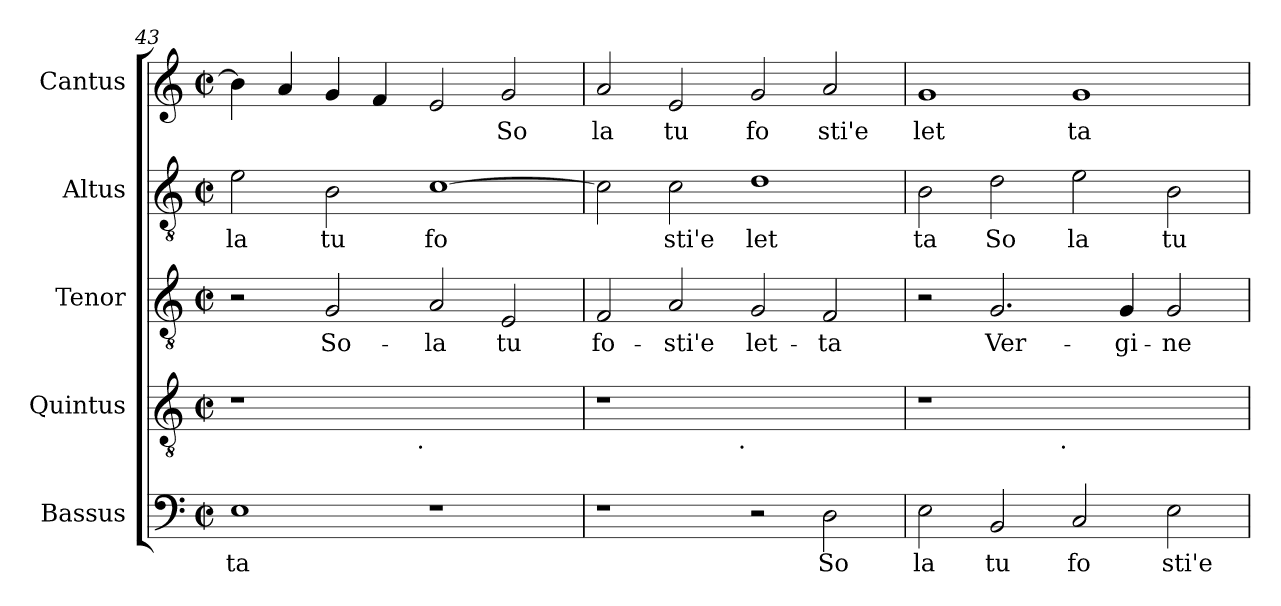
**kern	**text	**kern	**kern	**text	**kern	**text	**kern	**text
*part5	*part5	*part4	*part3	*part3	*part2	*part2	*part1	*part1
*staff5	*staff5	*staff4	*staff3	*staff3	*staff2	*staff2	*staff1	*staff1
*I"Bassus	*	*I"Quintus	*I"Tenor	*	*I"Altus	*	*I"Cantus	*
!!LO:LB:g=z
*clefF4	*	*clefGv2	*clefGv2	*	*clefGv2	*	*clefG2	*
*k[]	*	*k[]	*k[]	*	*k[]	*	*k[]	*
*C:	*	*C:	*C:	*	*C:	*	*C:	*
*M2/2	*	*M2/2	*M2/2	*	*M2/2	*	*M2/2	*
*met(c|)	*	*met(c|)	*met(c|)	*	*met(c|)	*	*met(c|)	*
=43	=43	=43	=43	=43	=43	=43	=43	=43
!	!LO:LY:b:cj	!	!	!	!	!LO:LY:b:cj	!	!LO:LY:b:cj
*	*	*^	*	*	*	*	*	*
1E	ta	1r	2ryy	2r	.	2e\	-la	4b\]	.
!	!	!	!	!	!	!	!	!	!LO:LY:b:cj
.	.	.	.	.	.	.	.	4a/	.
!	!	!	!	!	!LO:LY:b:cj	!	!LO:LY:b:cj	!	!LO:LY:b:cj
.	.	.	4...ryy	2G/	So-	2B\	tu	4g/	.
!	!	!	!	!	!	!	!	!	!LO:LY:b:cj
.	.	.	.	.	.	.	.	4f/	.
!	!	!	!LO:TX:b:t=.	!	!	!	!	!	!
.	.	.	1ryy	.	.	.	.	.	.
!	!	!	!	!	!LO:LY:b:cj	!	!LO:LY:b:cj	!	!LO:LY:b:cj
1r	.	1ryy	.	2A/	-la	[>1c	fo	2e/	.
!	!	!	!	!	!LO:LY:b:cj	!	!	!	!LO:LY:b:cj
.	.	.	.	2E/	tu	.	.	2g/	So
.	.	.	32ryy	.	.	.	.	.	.
=44	=44	=44	=44	=44	=44	=44	=44	=44	=44
!	!	!	!	!	!LO:LY:b:cj	!	!LO:LY:b:cj	!	!LO:LY:b:cj
1r	.	1r	2ryy	2F/	fo-	2c\]	.	2a/	la
!	!	!	!	!	!LO:LY:b:cj	!	!LO:LY:b:cj	!	!LO:LY:b:cj
.	.	.	4...ryy	2A/	-sti'e	2c\	sti'e	2e/	tu
!	!	!	!LO:TX:b:t=.	!	!	!	!	!	!
.	.	.	1ryy	.	.	.	.	.	.
!	!	!	!	!	!LO:LY:b:cj	!	!LO:LY:b:cj	!	!LO:LY:b:cj
2r	.	1ryy	.	2G/	let-	1d	let	2g/	fo
!	!LO:LY:b:cj	!	!	!	!LO:LY:b:cj	!	!	!	!LO:LY:b:cj
2D\	So	.	.	2F/	-ta	.	.	2a/	sti'e
.	.	.	32ryy	.	.	.	.	.	.
=45	=45	=45	=45	=45	=45	=45	=45	=45	=45
!	!LO:LY:b:cj	!	!	!	!	!	!LO:LY:b:cj	!	!LO:LY:b:cj
2E\	la	1r	2ryy	2r	.	2B\	ta	1g	let
!	!LO:LY:b:cj	!	!	!	!LO:LY:b:cj	!	!LO:LY:b:cj	!	!
2BB/	tu	.	4...ryy	2.G/	Ver-	2d\	So	.	.
!	!	!	!LO:TX:b:t=.	!	!	!	!	!	!
.	.	.	1ryy	.	.	.	.	.	.
!	!LO:LY:b:cj	!	!	!	!	!	!LO:LY:b:cj	!	!LO:LY:b:cj
2C/	fo	1ryy	.	.	.	2e\	la	1g	ta
!	!	!	!	!	!LO:LY:b:cj	!	!	!	!
.	.	.	.	4G/	-gi-	.	.	.	.
!	!LO:LY:b:cj	!	!	!	!LO:LY:b:cj	!	!LO:LY:b:cj	!	!
2E\	sti'e	.	.	2G/	-ne	2B\	tu	.	.
.	.	.	32ryy	.	.	.	.	.	.
*	*	*v	*v	*	*	*	*	*	*
=	=	=	=	=	=	=	=	=
*-	*-	*-	*-	*-	*-	*-	*-	*-
